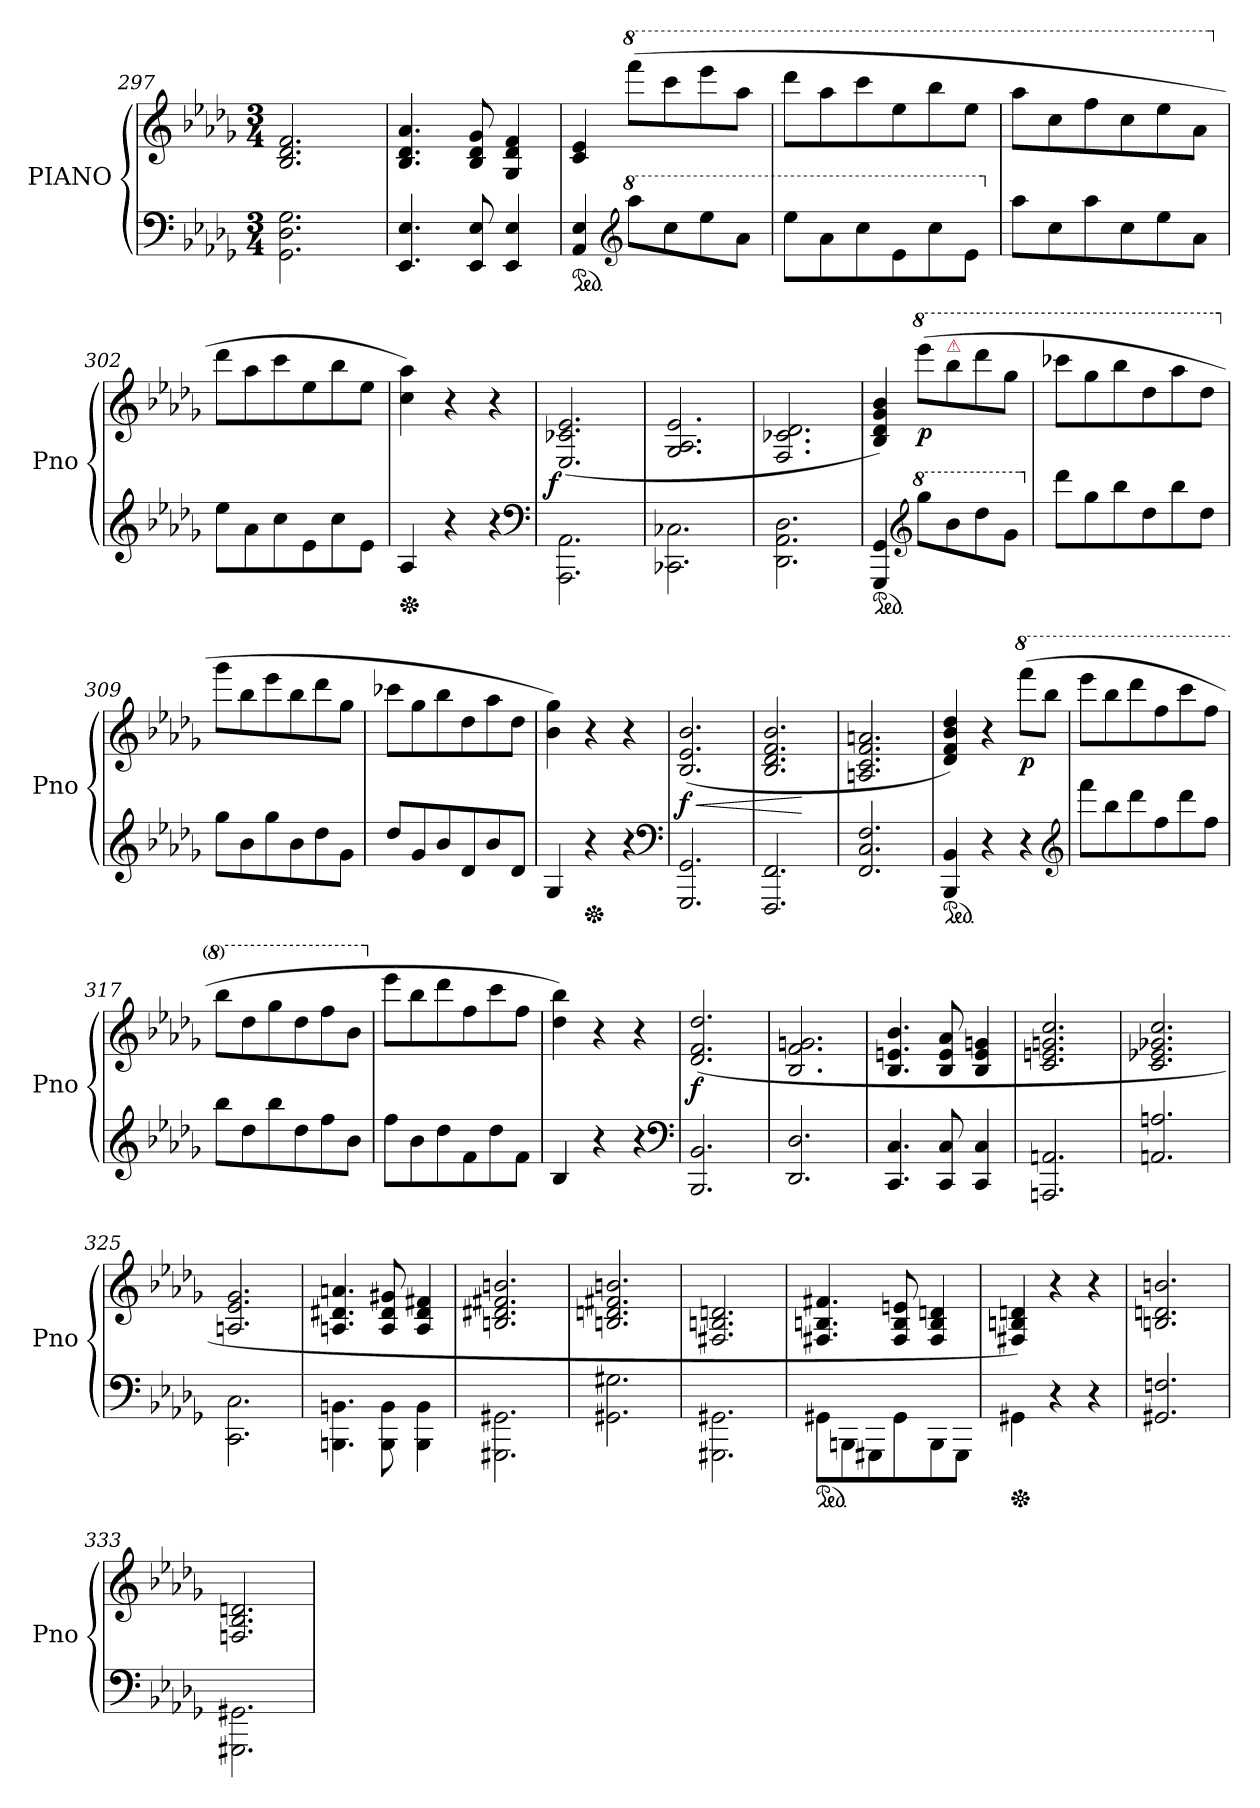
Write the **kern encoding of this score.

**kern	**kern	**dynam
*part1	*part1	*part1
*staff2	*staff1	*staff1/2
*I"PIANO	*	*
*I'Pno	*	*
*clefF4	*clefG2	*
*k[b-e-a-d-g-]	*k[b-e-a-d-g-]	*
*M3/4	*M3/4	*
=297	=297	=297
2.GG-\ 2.D-\ 2.G-\	2.B-/ 2.d-/ 2.f/	.
=298	=298	=298
4.EE- 4.E-	4.B- 4.d- 4.a-	.
8EE- 8E-	8B- 8d- 8g-	.
4EE- 4E-	4G- 4d- 4f	.
=299	=299	=299
*ped	*	*
4AA- 4E-	4c 4e-	.
*clefG2	*	*
*8va	*	*
*	*8va	*
8aaa-L	(>8ffffL	.
8ccc	8cccc	.
8eee-	8eeee-	.
8aa-J	8aaa-J	.
=300	=300	=300
8eee-L	8dddd-L	.
8aa-\	8aaa-	.
8ccc	8cccc	.
8ee-	8eee-	.
8ccc	8bbb-	.
8ee-J	8eee-J	.
=301	=301	=301
*X8va	*	*
8aa-L	8aaa-L	.
8cc	8ccc	.
8aa-	8fff	.
8cc	8ccc	.
8ee-	8eee-	.
8a-J	8aa-J	.
=302	=302	=302
*	*X8va	*
8ee-L	8ddd-L	.
8a-\	8aa-	.
8cc	8ccc	.
8e-	8ee-	.
8cc	8bb-	.
8e-J	8ee-J	.
=303	=303	=303
*Xped	*	*
4A-	4cc 4aa-)	.
4r	4r	.
4r	4r	.
*clefF4	*	*
=304	=304	=304
!	!	!LO:DY:b:rj
2.AAA-\ 2.AA-\	(>2.E-/ 2.c-X/ 2.e-/	f
=305	=305	=305
2.CC-X\ 2.C-X\	2.G-/ 2.A-/ 2.e-/	.
=306	=306	=306
2.DD-\ 2.AA-\ 2.D-\	2.F/ 2.c-X/ 2.d-/	.
=307	=307	=307
*ped	*	*
4GGG- 4GG-	4B- 4d- 4g- 4b-)	.
*clefG2	*	*
*8va	*	*
*	*8va	*
!	!	!LO:DY:b
8ggg-L	(>8eeee-L	p
!	!LO:TX:a:color=crimson:t=⚠	!
8bb-	8bbb-	.
8ddd-	8dddd-	.
8gg-J	8ggg-J	.
=308	=308	=308
*X8va	*	*
8ddd-L	8cccc-XL	.
8gg-	8ggg-	.
8bb-	8bbb-	.
8dd-	8ddd-	.
8bb-	8aaa-	.
8dd-J	8ddd-J	.
=309	=309	=309
*	*X8va	*
8gg-L	8ggg-L	.
8b-	8bb-	.
8gg-	8eee-	.
8b-	8bb-	.
8dd-	8ddd-	.
8g-J	8gg-J	.
=310	=310	=310
8dd-L	8ccc-XL	.
8g-	8gg-	.
8b-	8bb-	.
8d-	8dd-	.
8b-	8aa-	.
8d-J	8dd-J	.
=311	=311	=311
4G-	4b- 4gg-)	.
*Xped	*	*
4r	4r	.
4r	4r	.
*clefF4	*	*
=312	=312	=312
!	!	!LO:HP:b
!	!	!LO:DY:n=1:b
2.GGG- 2.GG-	(>2.B- 2.e- 2.b-	< f
=313	=313	=313
2.FFF 2.FF	2.B- 2.d- 2.f 2.b-	.
.	.	[
=314	=314	=314
2.FF 2.C 2.F	2.An 2.c 2.f 2.an	.
=315	=315	=315
*ped	*	*
4BBB- 4BB-	4d- 4f 4b- 4dd-)	.
4r	4r	.
*	*8va	*
!	!	!LO:DY:b
4r	(>8ffffL	p
.	8bbb-J	.
*clefG2	*	*
=316	=316	=316
8fffL	8eeee-L	.
8bb-	8bbb-	.
8ddd-	8dddd-	.
8ff	8fff	.
8ddd-	8cccc	.
8ffJ	8fffJ	.
=317	=317	=317
8bb-L	8bbb-L	.
8dd-	8ddd-	.
8bb-	8ggg-	.
8dd-	8ddd-	.
8ff	8fff	.
8b-J	8bb-J	.
=318	=318	=318
*	*X8va	*
8ffL	8eee-L	.
8b-	8bb-	.
8dd-	8ddd-	.
8f	8ff	.
8dd-	8ccc	.
8fJ	8ffJ	.
=319	=319	=319
4B-	4dd- 4bb-)	.
4r	4r	.
4r	4r	.
*clefF4	*	*
=320	=320	=320
!	!	!LO:DY:b
2.BBB- 2.BB-	(>2.d- 2.f 2.dd-	f
=321	=321	=321
2.DD- 2.D-	2.B- 2.f 2.gn	.
=322	=322	=322
4.CC 4.C	4.B- 4.en 4.b-	.
8CC 8C	8B- 8e 8a-	.
4CC 4C	4B- 4e 4gn	.
=323	=323	=323
2.AAAn 2.AAn	2.c 2.en 2.gn 2.cc	.
=324	=324	=324
2.AAn/ 2.An/	2.c 2.e-X 2.g-X 2.cc	.
=325	=325	=325
2.CC\ 2.C\	2.An/ 2.e-/ 2.g-/	.
=326	=326	=326
4.BBBn\ 4.BBn\	4.An/ 4.d#X/ 4.an/	.
8BBB\ 8BB\	8A/ 8d#/ 8g#X/	.
4BBB\ 4BB\	4A/ 4d#/ 4f#X/	.
=327	=327	=327
2.GGG#X\ 2.GG#X\	2.Bn/ 2.d#X/ 2.f#X/ 2.bn/	.
=328	=328	=328
2.GG#X\ 2.G#X\	2.Bn/ 2.dn/ 2.f#X/ 2.bn/	.
=329	=329	=329
2.GGG#X\ 2.GG#X\	2.F#X/ 2.Bn/ 2.dn/	.
=330	=330	=330
*ped	*	*
8GG#X\L	4.F#X/ 4.Bn/ 4.f#X/	.
8BBBn\	.	.
8GGG#X\	.	.
8GG#\	8F#/ 8B/ 8en/	.
8BBB\	4F#/ 4B/ 4dn/	.
8GGG#\J	.	.
=331	=331	=331
*Xped	*	*
4GG#X\	4F#X/ 4Bn/ 4dn/)	.
4r	4r	.
4r	4r	.
=332	=332	=332
2.GG#X 2.Fn	2.Bn 2.dn 2.bn	.
=333	=333	=333
2.GGG#X\ 2.GG#X\	2.Fn/ 2.B-/ 2.dn/	.
=	=	=
*-	*-	*-
